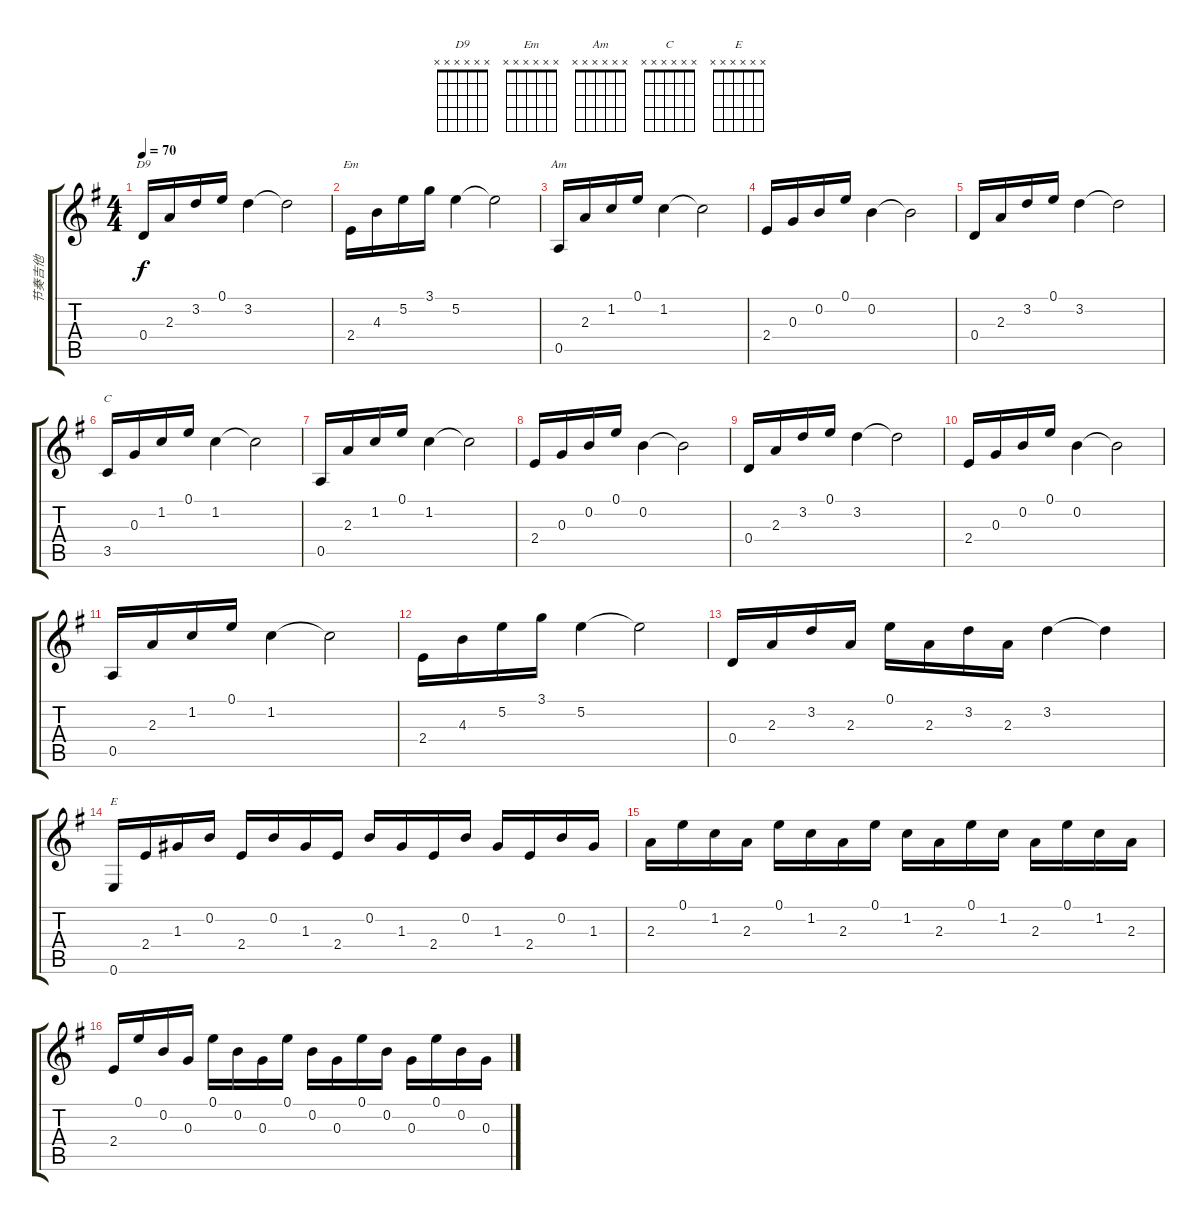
\track ("节奏吉他" "节奏吉他") {instrument acousticguitarsteel}
\staff {score tabs}
\tuning (E4 B3 G3 D3 A2 E2) {hide}
\chord ("D9" x x x x x x)
\chord ("Em" x x x x x x)
\chord ("Am" x x x x x x)
\chord ("C" x x x x x x)
\chord ("E" x x x x x x)
\ts (4 4)
\tempo 70
\clef g2
\ks g
0.4.16{ch "D9" dy f} 2.3.16 3.2.16 0.1.16 3.2.4 3.2{t}.2 |
2.4.16{ch "Em"} 4.3.16 5.2.16 3.1.16 5.2.4 5.2{t}.2 |
0.5.16{ch "Am"} 2.3.16 1.2.16 0.1.16 1.2.4 1.2{t}.2 |
2.4.16 0.3.16 0.2.16 0.1.16 0.2.4 0.2{t}.2 |
0.4.16 2.3.16 3.2.16 0.1.16 3.2.4 3.2{t}.2 |
3.5.16{ch "C"} 0.3.16 1.2.16 0.1.16 1.2.4 1.2{t}.2 |
0.5.16 2.3.16 1.2.16 0.1.16 1.2.4 1.2{t}.2 |
2.4.16 0.3.16 0.2.16 0.1.16 0.2.4 0.2{t}.2 |
0.4.16 2.3.16 3.2.16 0.1.16 3.2.4 3.2{t}.2 |
2.4.16 0.3.16 0.2.16 0.1.16 0.2.4 0.2{t}.2 |
0.5.16 2.3.16 1.2.16 0.1.16 1.2.4 1.2{t}.2 |
2.4.16 4.3.16 5.2.16 3.1.16 5.2.4 5.2{t}.2 |
0.4.16 2.3.16 3.2.16 2.3.16 0.1.16 2.3.16 3.2.16 2.3.16 3.2.4 3.2{t}.4 |
0.6.16{ch "E"} 2.4.16 1.3.16 0.2.16 2.4.16 0.2.16 1.3.16 2.4.16 0.2.16 1.3.16 2.4.16 0.2.16 1.3.16 2.4.16 0.2.16 1.3.16 |
2.3.16 0.1.16 1.2.16 2.3.16 0.1.16 1.2.16 2.3.16 0.1.16 1.2.16 2.3.16 0.1.16 1.2.16 2.3.16 0.1.16 1.2.16 2.3.16 |
2.4.16 0.1.16 0.2.16 0.3.16 0.1.16 0.2.16 0.3.16 0.1.16 0.2.16 0.3.16 0.1.16 0.2.16 0.3.16 0.1.16 0.2.16 0.3.16
